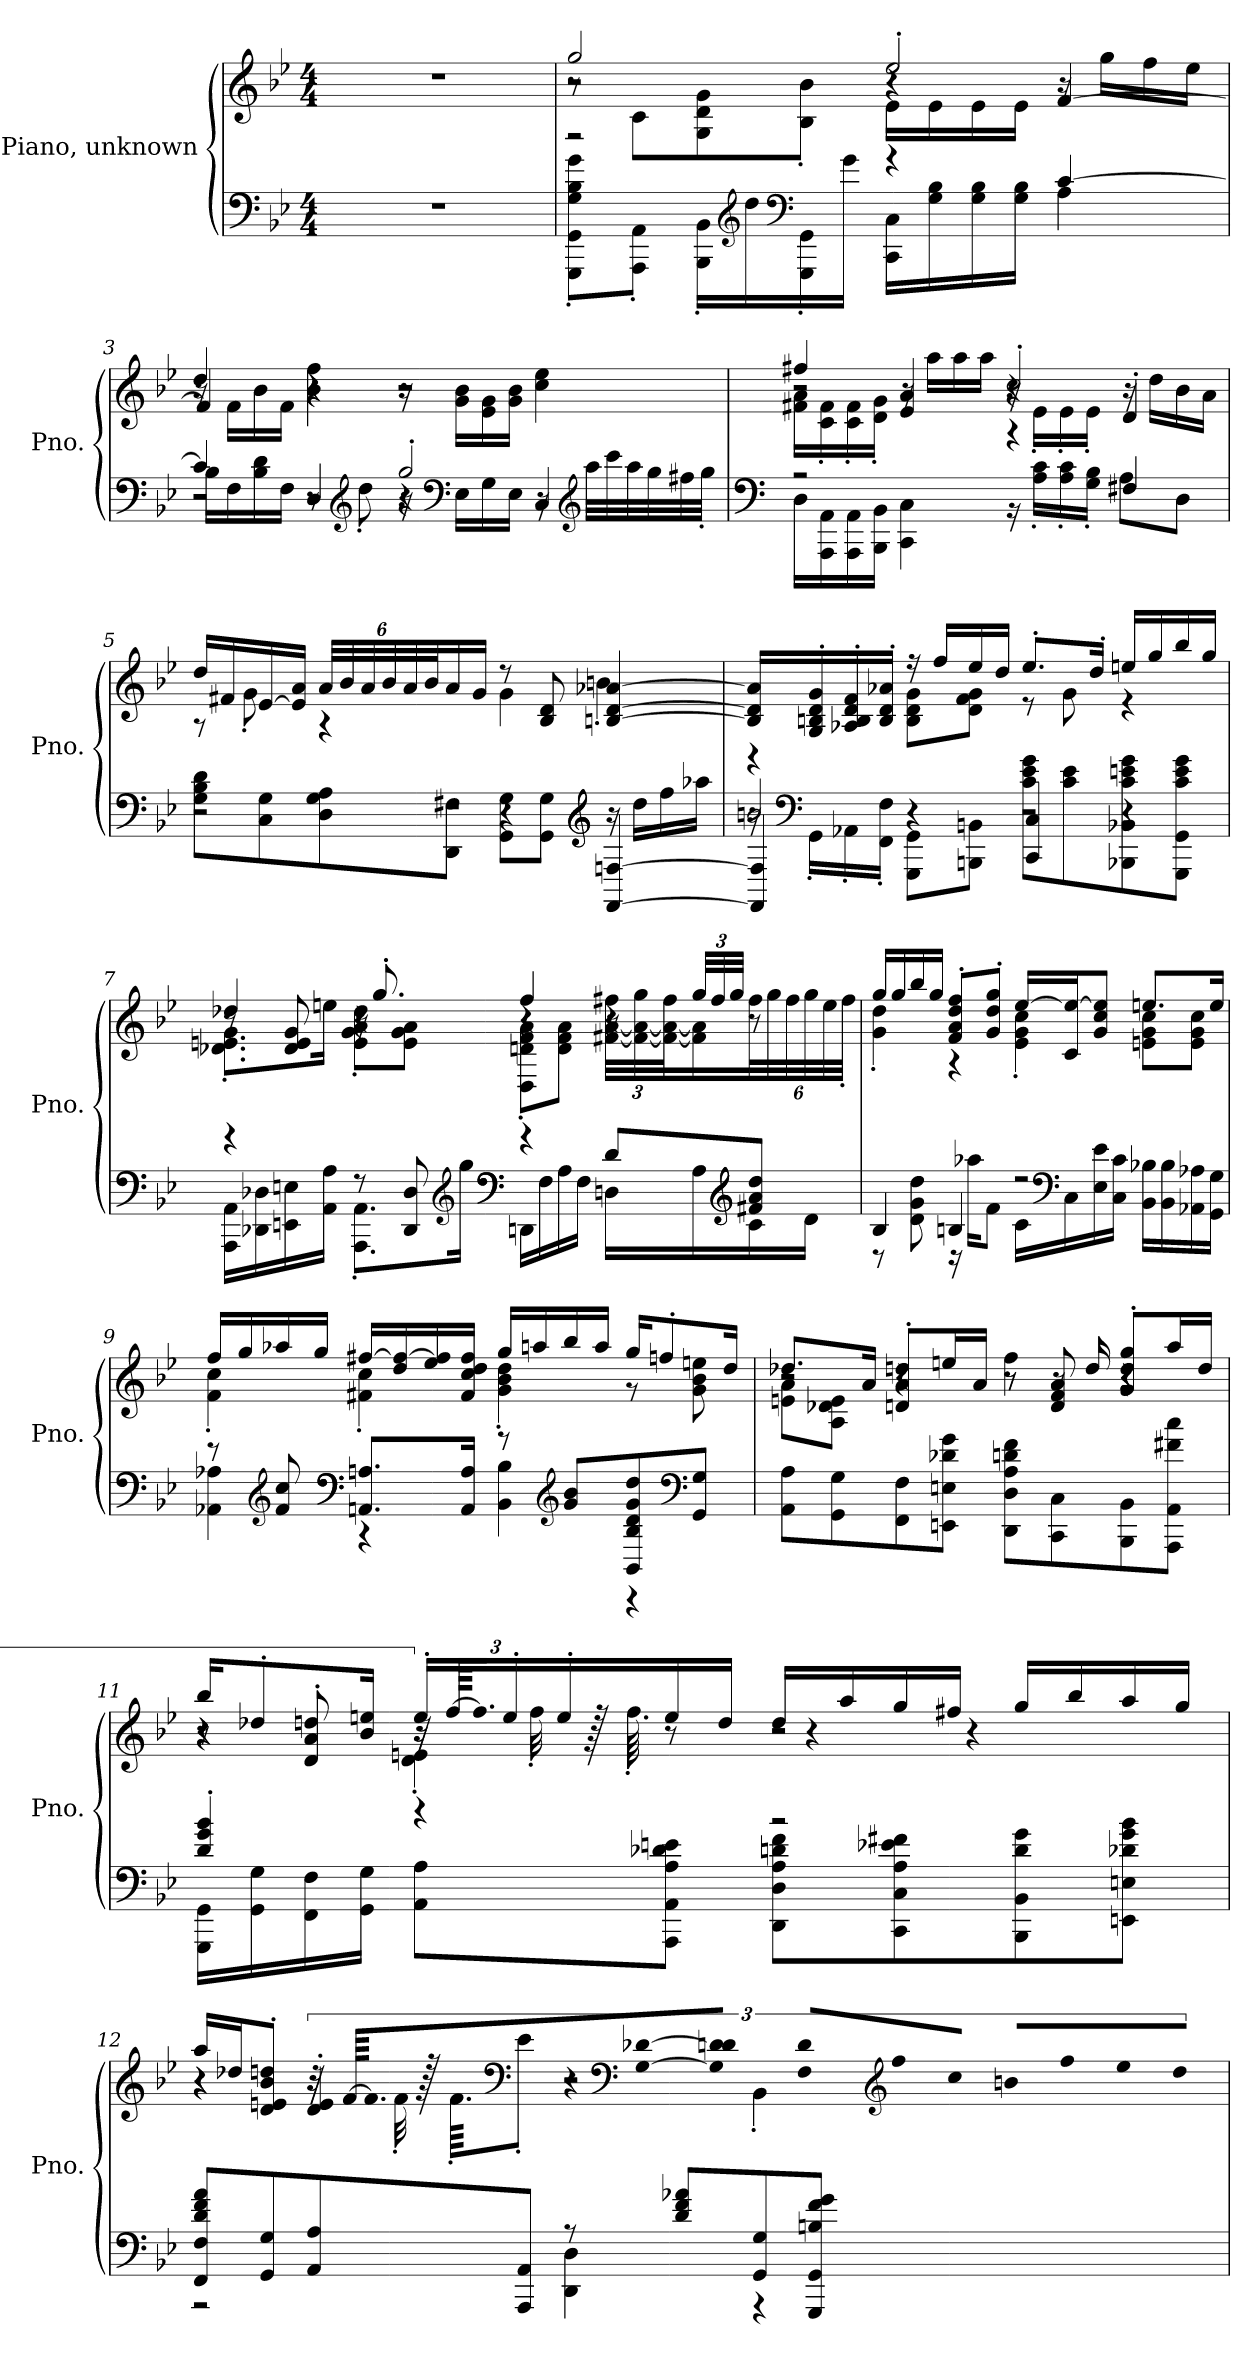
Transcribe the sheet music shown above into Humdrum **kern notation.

**kern	**kern
*part1	*part1
*staff2	*staff1
*I"Piano, unknown	*
*I'Pno.	*
*clefF4	*clefG2
*k[b-e-]	*k[b-e-]
*M4/4	*M4/4
*MM120	*MM120
=1	=1
1r	1r
=2	=2
*^	*^
*	*	*	*^
2r	8GGG\' 8GG\' 8G\' 8B-\' 8g\'L	2gg/	8r	2r
.	8AAA\' 8AA\'J	.	8c\L	.
.	16BBB-\' 16BB-\'LL	.	8G\ 8d\ 8g\	.
*clefG2	*	*	*	*
.	16dd\	.	.	.
*clefF4	*	*	*	*
.	16GGG\' 16GG\'	.	8B-\' 8b-\'J	.
.	16g\JJ	.	.	.
4r	16CC\ 16C\LL	2ee-'/	16e-\LL	4r
.	16G\ 16B-\	.	16e-\	.
.	16G\ 16B-\	.	16e-\	.
.	16G\ 16B-\JJ	.	16e-\JJ	.
[4c/	4A\	.	16r	[4f/
.	.	.	16gg\LL	.
.	.	.	16ff\	.
.	.	.	16ee-\JJ	.
!!LO:LB:g=z	!!	!!
=3	=3	=3	=3	=3
*	*^	*	*	*
4c/]	16B-\LL	2r	4dd/	16r	4f/]
.	16F\	.	.	16f\LL	.
.	16B-\ 16d\	.	.	16b-\	.
.	16F\JJ	.	.	16f\JJ	.
4D/	8r	.	4r	4b-\ 4ff\	4r
*clefG2	*	*	*	*	*
.	8dd'\	.	.	.	.
2gg'/	16r	4r	2r	16r	2r
*clefF4	*	*	*	*	*
.	16E-\LL	.	.	16g\ 16b-\LL	.
.	16G\	.	.	16e-\ 16g\	.
.	16E-\JJ	.	.	16g\ 16b-\JJ	.
.	16r	4C/	.	4cc\ 4ee-\	.
*clefG2	*	*	*	*	*
.	32aa\LLL	.	.	.	.
.	32ccc\	.	.	.	.
.	32aa\	.	.	.	.
.	32gg\	.	.	.	.
.	32ff#X\	.	.	.	.
.	32gg'\JJJ	.	.	.	.
*v	*v	*v	*	*	*
=4	=4	=4	=4
*clefF4	*	*	*
*^	*	*	*
2r	16D\LL	4ff#X/	16f#X\ 16a\LL	2r
.	16AAA\ 16AA\	.	16c\' 16f#\'	.
.	16AAA\ 16AA\	.	16c\' 16f#\'	.
.	16BBB-\ 16BB-\JJ	.	16d\' 16g\'JJ	.
.	4CC\ 4C\	4e-/ 4a/	16r	.
.	.	.	16aa\LL	.
.	.	.	16aa\	.
.	.	.	16aa\JJ	.
4r	16r	2cc'/	16r	4r
.	16A\' 16c\'LL	.	16e-'\LL	.
.	16A\' 16c\'	.	16e-'\	.
.	16G\' 16B-\'JJ	.	16e-'\JJ	.
4F#X/	8A\L	.	16r	4d'/
.	.	.	16dd\LL	.
.	8D\J	.	16b-\	.
.	.	.	16a\JJ	.
*	*	*	*v	*v
!!LO:LB:g=z
=5	=5	=5	=5
*	*^	*	*
1r	8G\ 8B-\ 8d\L	2r	16dd/LL	8r
.	.	.	16f#X/	.
.	8C\ 8G\	.	[16e-/	8g'\
.	.	.	16e-/] 16a/JJ	.
*	*	*	*Xbrackettup	*
.	8D\ 8G\ 8A\	.	48a/LLL	4r
.	.	.	48b-/	.
.	.	.	48a/	.
.	.	.	48b-/	.
.	.	.	48a/	.
.	.	.	48b-/J	.
.	8DD\ 8F#X\J	.	16a/	.
.	.	.	16g/JJ	.
.	8GG\ 8G\L	4r	8r	4g\
.	8GG\ 8G\J	.	8B-/ 8d/	.
*clefG2	*	*	*	*
.	16r	[4FF/ [4Fn/	[4Bn/ [4d/ [4a-X/	4bn'\
.	16dd\LL	.	.	.
.	16ff\	.	.	.
.	16aa-X\JJ	.	.	.
=6	=6	=6	=6	=6
2bn/	16r	4FF/] 4F/]	16B/] 16d/] 16a-/]LL	4r
*clefF4	*	*	*	*
.	16GG'\LL	.	16G/' 16Bn/' 16d/' 16g/'	.
.	16AA-X'\	.	16A-X/' 16B/' 16d/' 16f/'	.
.	16FF\' 16F\'JJ	.	16B/' 16d/' 16a-X/'JJ	.
.	8GGG\ 8GG\L	4r	16r	8B\ 8d\ 8g\L
.	.	.	16ff/LL	.
.	8BBBn\ 8BBn\J	.	16ee-/	8d\ 8f\ 8g\J
.	.	.	16dd/JJ	.
2r	8c\ 8e-\ 8g\L	4CC/ 4C/	8.ee-'/L	8r
.	8c\ 8e-\	.	.	8g\
.	.	.	16dd'/Jk	.
.	8BBB-X\ 8BB-X\ 8c\ 8en\ 8g\	4r	16een/LL	4r
.	.	.	16gg/	.
.	8GGG\ 8GG\ 8c\ 8e\ 8g\J	.	16bb-/	.
.	.	.	16gg/JJ	.
*	*v	*v	*	*
!!LO:LB:g=z
=7	=7	=7	=7
*	*	*	*^
4r	16AAA\ 16AA\LL	4dd-X/	8.d-X\' 8.en\' 8.g\'L	8r
.	16DD-X\ 16D-X\	.	.	.
.	16EEn\ 16En\	.	.	8d-/ 8e/ 8g/
.	16AA\ 16A\JJ	.	16een\Jk	.
8r	8.AAA\' 8.AA\'L	16r	8e\' 8g\' 8a\' 8dd-\'L	4r
.	.	8.gg'/	.	.
8DD-/ 8D-/	.	.	8e\ 8g\ 8a\J	.
*clefG2	*	*	*	*
.	16gg\Jk	.	.	.
*clefF4	*	*	*	*
4r	16DDn\LL	4r	8D\' 8dn\' 8f\' 8a\'L	4ff/
.	16F\	.	.	.
.	16A\	.	8d\ 8f\ 8a\J	.
.	16F\JJ	.	.	.
8d/L	16Dn\LL	16r	[48f#X\ [48a\ 48ff#X\LLL	4r
.	.	.	48f#\_ 48a\_ 48gg\	.
.	.	.	48f#\_ 48a\_ 48ff#\J	.
.	16A\	48gg/LLL	16f#\] 16a\]	.
.	.	48ff#/	.	.
.	.	48gg/JJJ	.	.
*clefG2	*	*	*	*
8f#X/ 8a/ 8dd/J	16c\	8r	48ff#\L	.
.	.	.	48gg\	.
.	.	.	48ff#\	.
.	16d\JJ	.	48gg\	.
.	.	.	48ee\	.
.	.	.	48ff#'\JJJ	.
*	*	*	*v	*v
!!LO:LB:g=z
=8	=8	=8	=8
4B-/	8r	16gg/LL	4g\' 4dd\'
.	.	16gg/	.
.	8d\ 8g\ 8dd\	16bb-/	.
.	.	16gg/JJ	.
4Bn/	16r	8f/' 8a/' 8dd/' 8ff/'L	4r
.	16aa-X\KL	.	.
.	8f\J	8g/' 8dd/' 8gg/'J	.
2r	16c\LL	[16ee-/LL	4e-\' 4g\' 4cc\'
*clefF4	*	*	*
.	16C\	16c/ 16ee-/_J	.
.	16E-\ 16e-\	8g/ 8cc/ 8ee-/]J	.
.	16C\ 16c\JJ	.	.
.	16BB-\ 16B-X\LL	8.een/L	8en\ 8g\ 8cc\L
.	16BB-\ 16B-\	.	.
.	16AA-X\ 16A-X\	.	8e\ 8g\ 8cc\J
.	16GG\ 16G\JJ	16ee/Jk	.
=9	=9	=9	=9
8r	4AA-X\ 4A-X\	16ff/LL	4f\' 4cc\'
.	.	16gg/	.
*clefG2	*	*	*
8f/ 8cc/	.	16aa-X/	.
.	.	16gg/JJ	.
*clefF4	*	*	*
8.AAn/ 8.An/L	4r	[16ff#X/LL	4f#X\' 4cc\'
.	.	16dd/ 16ff#/_	.
.	.	16ee-/ 16ff#/]	.
16AA/ 16A/Jk	.	16f#/ 16cc/ 16dd/ 16ff#/JJ	.
8r	4BB-\ 4B-\	16gg/LL	4g\' 4b-\' 4dd\'
.	.	16aan/	.
*clefG2	*	*	*
8g/ 8b-/L	.	16bb-/	.
.	.	16aa/JJ	.
8BB-/ 8B-/ 8d/ 8g/ 8dd/	4r	16gg/KL	8r
.	.	8ffn'/	.
*clefF4	*	*	*
8GG/ 8G/J	.	.	8g\ 8b-\ 8een\
.	.	16dd/Jk	.
*v	*v	*	*
!!LO:LB:g=z
=10	=10	=10
*	*	*^
8AA\ 8A\L	8.dd-X/L	8en\ 8a\L	2r
8GG\ 8G\	.	8A\ 8d-X\ 8e\J	.
.	16a/Jk	.	.
8FF\ 8F\	8dn/' 8a/' 8ddn/'L	4r	.
8EEn\ 8En\ 8d-X\ 8g\J	16een/L	.	.
.	16a/JJ	.	.
8DD\ 8D\ 8A\ 8dn\ 8f\L	8r	4ff\	8r
8CC\ 8C\	16r	.	8d/ 8f/ 8a/
.	16dd/	.	.
8BBB-\ 8BB-\	8g/' 8dd/' 8gg/'L	4r	4r
8AAA\ 8AA\ 8f#X\ 8cc\J	16aa/L	.	.
.	16dd/JJ	.	.
!!LO:PB:g=z
=11	=11	=11	=11
*^	*	*	*^
4d/' 4g/' 4b-/'	16GGG\ 16GG\LL	16bb-/KL	4r	8r	4r
.	16GG\ 16G\	8dd-X'/	.	.	.
.	16FF\ 16F\	.	.	8d/' 8a/' 8ddn/'	.
.	16GG\ 16G\JJ	16b-/ 16een/Jk	.	.	.
*	*	*	*	*brackettup	*
4r	8AA\ 8A\L	24ee'/LL	16r	48r	4d\' 4en\'
.	.	.	.	[96ff/KKLL	.
.	.	.	.	16.ff/JJ]	.
.	.	24ee'/	.	.	.
.	.	.	32ff'\	.	.
.	.	24ee'/	.	.	.
.	.	.	128r	.	.
.	.	.	64.ff'\	.	.
.	8AAA\ 8AA\ 8A\ 8d-X\ 8en\J	16ee/	8r	8r	.
.	.	16dd/JJ	.	.	.
2r	8DD\ 8D\ 8A\ 8dn\ 8f\L	16dd/LL	2r	2r	2r
.	.	16aa/	.	.	.
.	8CC\ 8C\ 8A\ 8e-X\ 8f#X\	16gg/	.	.	.
.	.	16ff#X/JJ	.	.	.
.	8BBB-\ 8BB-\ 8d\ 8g\	16gg/LL	.	.	.
.	.	16bb-/	.	.	.
.	8EEn\ 8En\ 8d-X\ 8g\ 8b-\J	16aa/	.	.	.
.	.	16gg/JJ	.	.	.
*	*	*	*	*v	*v
!!LO:LB:g=z
=12	=12	=12	=12	=12
8FF/ 8F/ 8d/ 8f/ 8a/L	2r	16aa/LL	4r	4r
.	.	16dd-X/J	.	.
8GG/ 8G/	.	8d/' 8en/' 8b-/' 8ddn/'J	.	.
8AA/ 8A/	.	48r	16r	4d/' 4e/'
.	.	[96f/KKLL	.	.
.	.	16.f/]	.	.
.	.	.	32f'\	.
.	.	.	128r	.
.	.	.	64.f'\KKKL	.
*	*	*clefF4	*	*
8AAA/ 8AA/J	.	[16G/ [16d-X/	8e'\J	.
.	.	16G/] 16d-/] 16dn/JJ	.	.
8r	4DD\ 4D\	8F/ 8d/L	4r	2r
*	*	*clefG2	*	*
8d/ 8f/ 8a-X/L	.	16ff/L	.	.
.	.	16cc/JJ	.	.
8GG/ 8G/	4r	16bn/LL	4g'\	.
.	.	16ff/	.	.
8GGG/ 8GG/ 8Bn/ 8f/ 8g/J	.	16ee-/	.	.
.	.	16dd/JJ	.	.
*v	*v	*	*	*
*	*v	*v	*v
=	=
*-	*-
